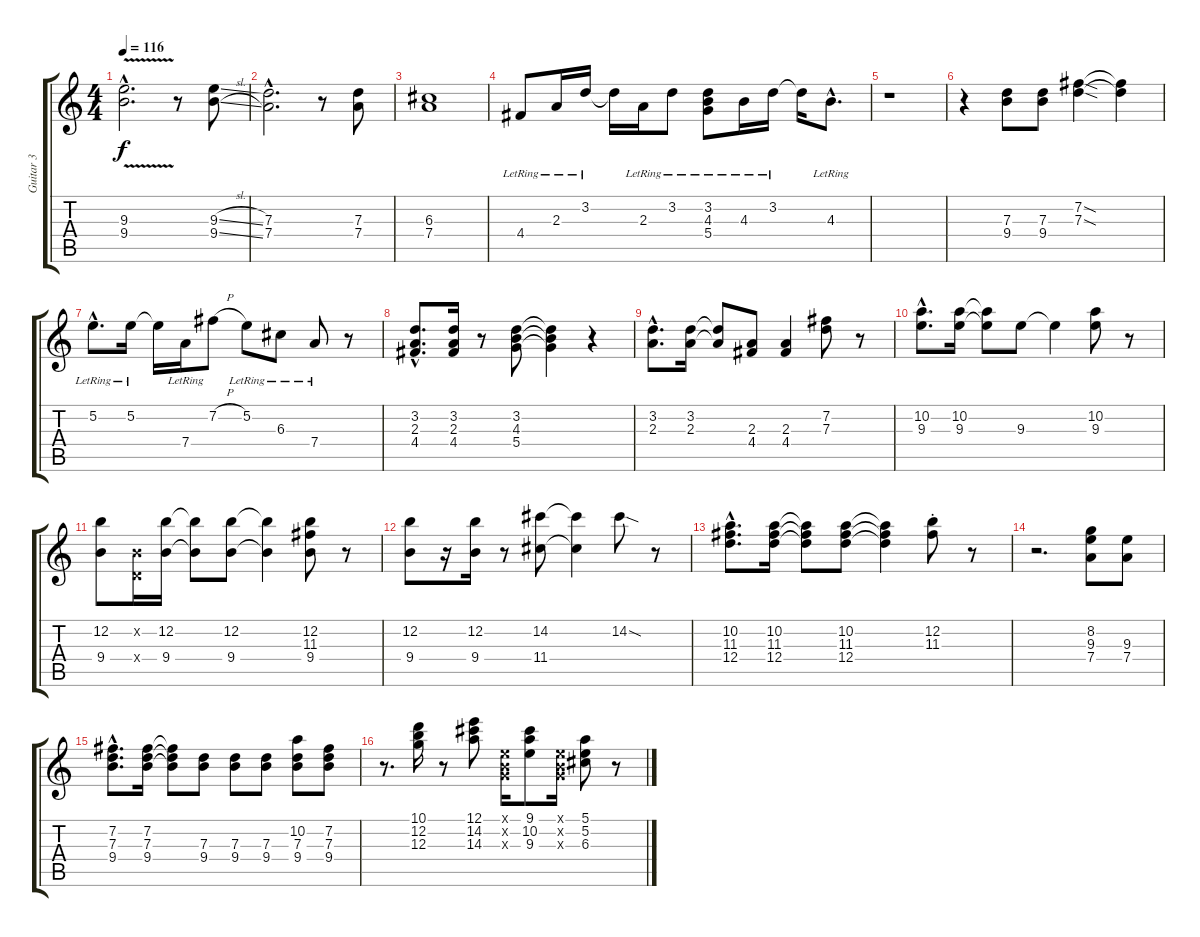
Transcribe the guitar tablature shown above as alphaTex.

\track ("Guitar 3" "Guitar 3") {instrument electricguitarclean}
\staff {score tabs}
\tuning (E4 B3 G3 D3 A2 E2) {hide}
\ts (4 4)
\tempo 116
\clef g2
\ks c
(9.3{v hac} 9.4{v hac}).2{d dy f} r.8 (9.3{sl} 9.4{sl}).8 |
(7.3{hac} 7.4{hac}).2{d} r.8 (7.3 7.4).8 |
(6.3 7.4).1 |
4.4{lr}.8 2.3{lr}.16 3.2{lr}.16 3.2{t}.16 2.3{lr}.16 3.2{lr}.8 (3.2{lr} 4.3{lr} 5.4{lr}).8 4.3{lr}.16 3.2{lr}.16 3.2{t}.16 4.3{hac lr}.8{d} |
r.1 |
r.4 (7.3 9.4).8 (7.3 9.4).8 (7.2{sod} 7.3{sod}).4 (7.2{t} 7.3{t}).4 |
5.2{hac lr}.8{d} 5.2{lr}.16 5.2{t}.16 7.4{lr}.16 7.2{h}.8 5.2{lr}.8 6.3{lr}.8 7.4{lr}.8 r.8 |
(3.2{hac} 2.3{hac} 4.4{hac}).8{d} (3.2 2.3 4.4).16 r.8 (3.2 4.3 5.4).8 (3.2{t} 4.3{t} 5.4{t}).4 r.4 |
(3.2{hac} 2.3{hac}).8{d} (3.2 2.3).16 (3.2{t} 2.3{t}).8 (2.3 4.4).8 (2.3 4.4).4 (7.2 7.3).8 r.8 |
(10.2{hac} 9.3{hac}).8{d} (10.2 9.3).16 (10.2{t} 9.3{t}).8 9.3.8 9.3{t}.4 (10.2 9.3).8 r.8 |
(12.2 9.4).8 (0.2{x} 0.4{x}).16 (12.2 9.4).16 (12.2{t} 9.4{t}).8 (12.2 9.4).8 (12.2{t} 9.4{t}).4 (12.2 11.3 9.4).8 r.8 |
(12.2 9.4).8 r.16 (12.2 9.4).16 r.8 (14.2 11.4).8 (14.2{t} 11.4{t}).4 14.2{sod}.8 r.8 |
(10.2{hac} 11.3{hac} 12.4{hac}).8{d} (10.2 11.3 12.4).16 (10.2{t} 11.3{t} 12.4{t}).8 (10.2 11.3 12.4).8 (10.2{t} 11.3{t} 12.4{t}).4 (12.2{st} 11.3{st}).8 r.8 |
r.2{d} (8.2 9.3 7.4).8 (9.3 7.4).8 |
(7.2{hac} 7.3{hac} 9.4{hac}).8{d} (7.2 7.3 9.4).16 (7.2{t} 7.3{t} 9.4{t}).8 (7.3 9.4).8 (7.3 9.4).8 (7.3 9.4).8 (10.2 7.3 9.4).8 (7.2 7.3 9.4).8 |
r.8{d} (10.1 12.2 12.3).16 r.8 (12.1 14.2 14.3).8 (0.1{x} 0.2{x} 0.3{x}).16 (9.1 10.2 9.3).8 (0.1{x} 0.2{x} 0.3{x}).16 (5.1 5.2 6.3).8 r.8
